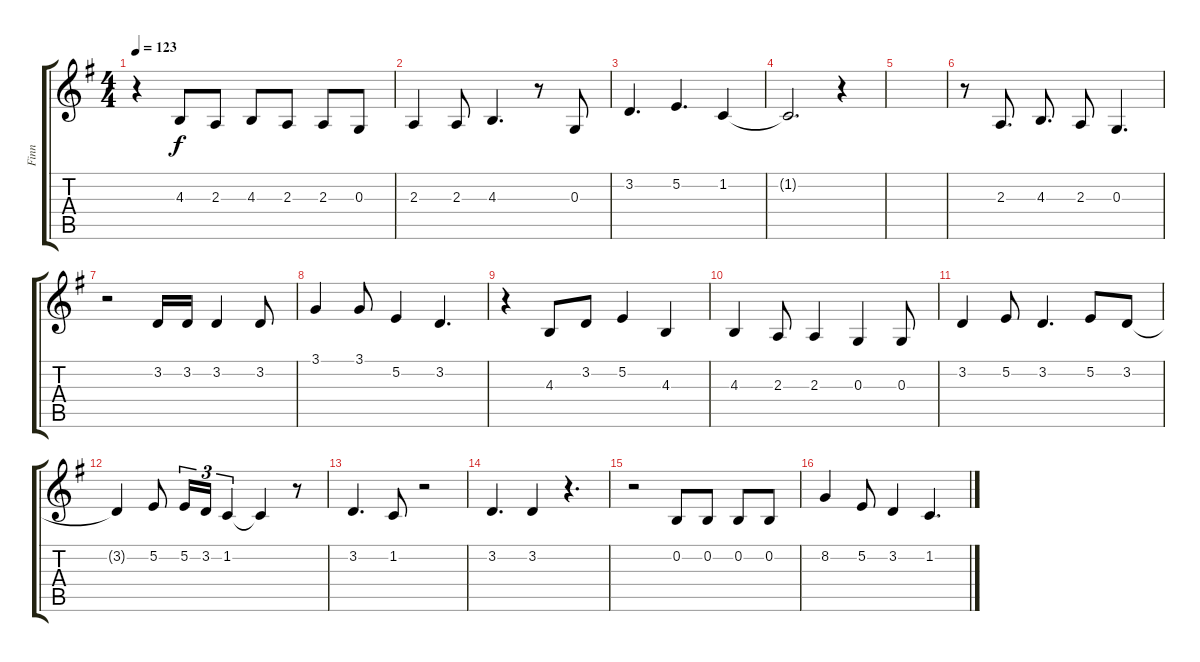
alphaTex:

\track ("Finn" "Finn") {instrument tenorsax}
\staff {score tabs}
\tuning (E4 B3 G3 D3 A2 E2) {hide}
\ts (4 4)
\tempo 123
\clef g2
\ks g
r.4{dy f} 4.3.8 2.3.8 4.3.8 2.3.8 2.3.8 0.3.8 |
2.3.4 2.3.8 4.3.4{d} r.8 0.3.8 |
3.2.4{d} 5.2.4{d} 1.2.4 |
1.2{t}.2{d} r.4 |
|
r.8 2.3.8{d} 4.3.8{d} 2.3.8 0.3.4{d} |
r.2 3.2.16 3.2.16 3.2.4 3.2.8 |
3.1.4 3.1.8 5.2.4 3.2.4{d} |
r.4 4.3.8 3.2.8 5.2.4 4.3.4 |
4.3.4 2.3.8 2.3.4 0.3.4 0.3.8 |
3.2.4 5.2.8 3.2.4{d} 5.2.8 3.2.8 |
3.2{t}.4 5.2.8 5.2.16{tu (3 2)} 3.2.16{tu (3 2)} 1.2.4{tu (3 2)} 1.2{t}.4 r.8 |
3.2.4{d} 1.2.8 r.2 |
3.2.4{d} 3.2.4 r.4{d} |
r.2 0.2.8 0.2.8 0.2.8 0.2.8 |
8.2.4 5.2.8 3.2.4 1.2.4{d}
